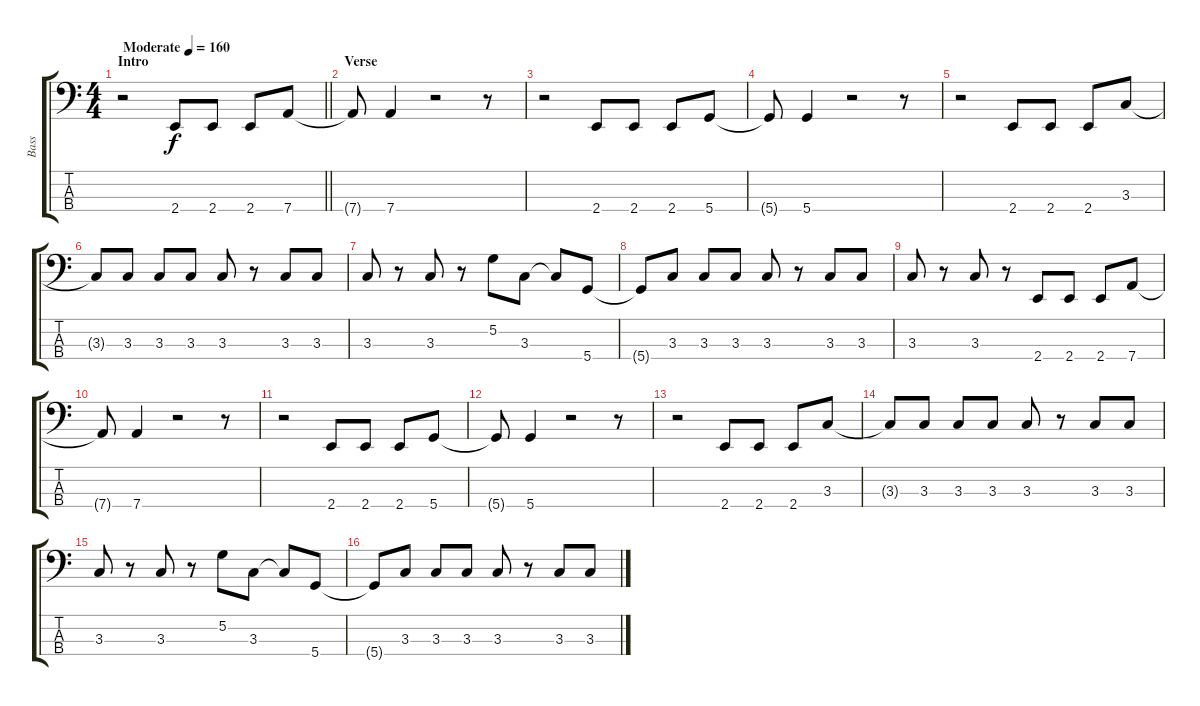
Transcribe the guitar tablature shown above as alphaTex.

\track ("Bass" "Bass") {instrument electricbassfinger}
\staff {score tabs}
\tuning (G2 D2 A1 D1) {hide}
\ts (4 4)
\section ("" "Intro")
\tempo (160 "Moderate")
\clef f4
\barLineRight lightlight
\ks c
r.2{dy f instrument electricbassfinger} 2.4.8 2.4.8 2.4.8 7.4.8 |
\section ("" "Verse")
7.4{t}.8 7.4.4 r.2 r.8 |
r.2 2.4.8 2.4.8 2.4.8 5.4.8 |
5.4{t}.8 5.4.4 r.2 r.8 |
r.2 2.4.8 2.4.8 2.4.8 3.3.8 |
3.3{t}.8 3.3.8 3.3.8 3.3.8 3.3.8 r.8 3.3.8 3.3.8 |
3.3.8 r.8 3.3.8 r.8 5.2.8 3.3.8 3.3{t}.8 5.4.8 |
5.4{t}.8 3.3.8 3.3.8 3.3.8 3.3.8 r.8 3.3.8 3.3.8 |
3.3.8 r.8 3.3.8 r.8 2.4.8 2.4.8 2.4.8 7.4.8 |
7.4{t}.8 7.4.4 r.2 r.8 |
r.2 2.4.8 2.4.8 2.4.8 5.4.8 |
5.4{t}.8 5.4.4 r.2 r.8 |
r.2 2.4.8 2.4.8 2.4.8 3.3.8 |
3.3{t}.8 3.3.8 3.3.8 3.3.8 3.3.8 r.8 3.3.8 3.3.8 |
3.3.8 r.8 3.3.8 r.8 5.2.8 3.3.8 3.3{t}.8 5.4.8 |
5.4{t}.8 3.3.8 3.3.8 3.3.8 3.3.8 r.8 3.3.8 3.3.8
